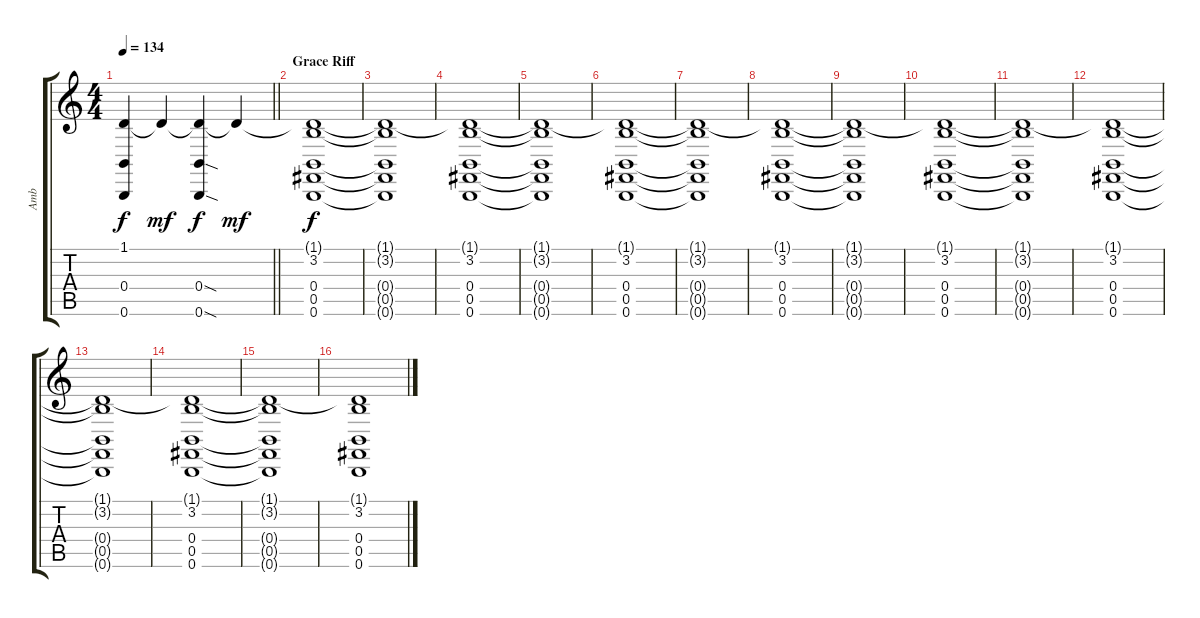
\track ("Amb" "Amb") {instrument brightacousticpiano}
\staff {score tabs}
\tuning (Db4 Ab3 E3 B2 Gb2 B1) {hide}
\ts (4 4)
\tempo 134
\clef g2
\barLineRight lightlight
\ks c
(1.1{t} 0.4 0.6).4{dy f} 1.1{t}.4{dy mf} (1.1{t} 0.4{sod} 0.6{sod}).4{dy f} 1.1{t}.4{dy mf} |
\section ("" "Grace Riff")
(1.1{t} 3.2 0.4 0.5 0.6).1{dy f} |
(1.1{t} 3.2{t} 0.4{t} 0.5{t} 0.6{t}).1 |
(1.1{t} 3.2 0.4 0.5 0.6).1 |
(1.1{t} 3.2{t} 0.4{t} 0.5{t} 0.6{t}).1 |
(1.1{t} 3.2 0.4 0.5 0.6).1 |
(1.1{t} 3.2{t} 0.4{t} 0.5{t} 0.6{t}).1 |
(1.1{t} 3.2 0.4 0.5 0.6).1 |
(1.1{t} 3.2{t} 0.4{t} 0.5{t} 0.6{t}).1 |
(1.1{t} 3.2 0.4 0.5 0.6).1 |
(1.1{t} 3.2{t} 0.4{t} 0.5{t} 0.6{t}).1 |
(1.1{t} 3.2 0.4 0.5 0.6).1 |
(1.1{t} 3.2{t} 0.4{t} 0.5{t} 0.6{t}).1 |
(1.1{t} 3.2 0.4 0.5 0.6).1 |
(1.1{t} 3.2{t} 0.4{t} 0.5{t} 0.6{t}).1 |
(1.1{t} 3.2 0.4 0.5 0.6).1
